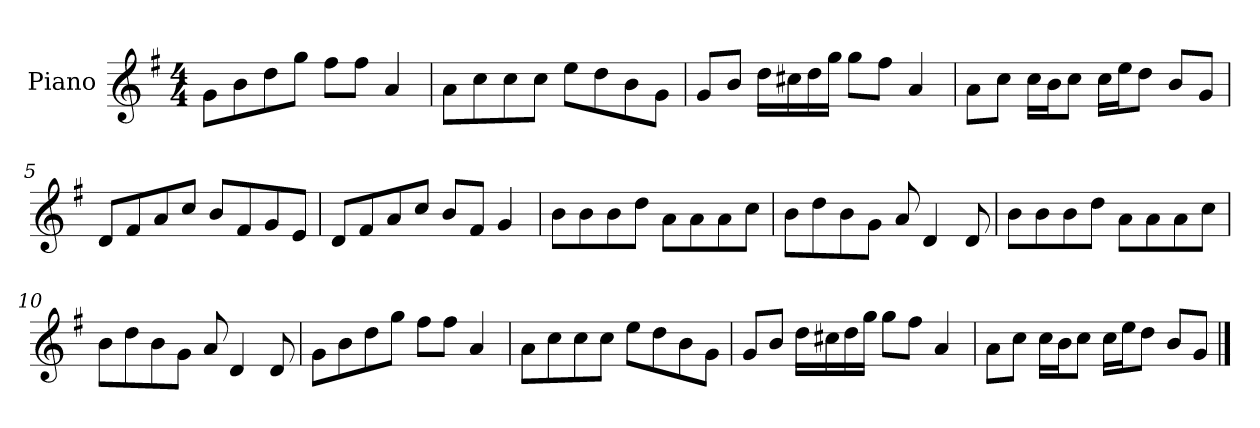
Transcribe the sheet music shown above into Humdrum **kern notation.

**kern
*part1
*staff1
*I"Piano
*I'P-no
*clefG2
*k[f#]
*M4/4
*MM90
=1
8g\L
8b\
8dd\
8gg\J
8ff#\L
8ff#\J
4a/
=2
8a\L
8cc\
8cc\
8cc\J
8ee\L
8dd\
8b\
8g\J
=3
8g/L
8b/J
16dd\LL
16cc#X\
16dd\
16gg\JJ
8gg\L
8ff#\J
4a/
=4
8a\L
8cc\J
16cc\LL
16b\J
8cc\J
16cc\LL
16ee\J
8dd\J
8b/L
8g/J
!!LO:LB:g=z
=5
8d/L
8f#/
8a/
8cc/J
8b/L
8f#/
8g/
8e/J
=6
8d/L
8f#/
8a/
8cc/J
8b/L
8f#/J
4g/
=7
8b\L
8b\
8b\
8dd\J
8a\L
8a\
8a\
8cc\J
=8
8b\L
8dd\
8b\
8g\J
8a/
4d/
8d/
=9
8b\L
8b\
8b\
8dd\J
8a\L
8a\
8a\
8cc\J
!!LO:LB:g=z
=10
8b\L
8dd\
8b\
8g\J
8a/
4d/
8d/
=11
8g\L
8b\
8dd\
8gg\J
8ff#\L
8ff#\J
4a/
=12
8a\L
8cc\
8cc\
8cc\J
8ee\L
8dd\
8b\
8g\J
=13
8g/L
8b/J
16dd\LL
16cc#X\
16dd\
16gg\JJ
8gg\L
8ff#\J
4a/
=14
8a\L
8cc\J
16cc\LL
16b\J
8cc\J
16cc\LL
16ee\J
8dd\J
8b/L
8g/J
==
*-
